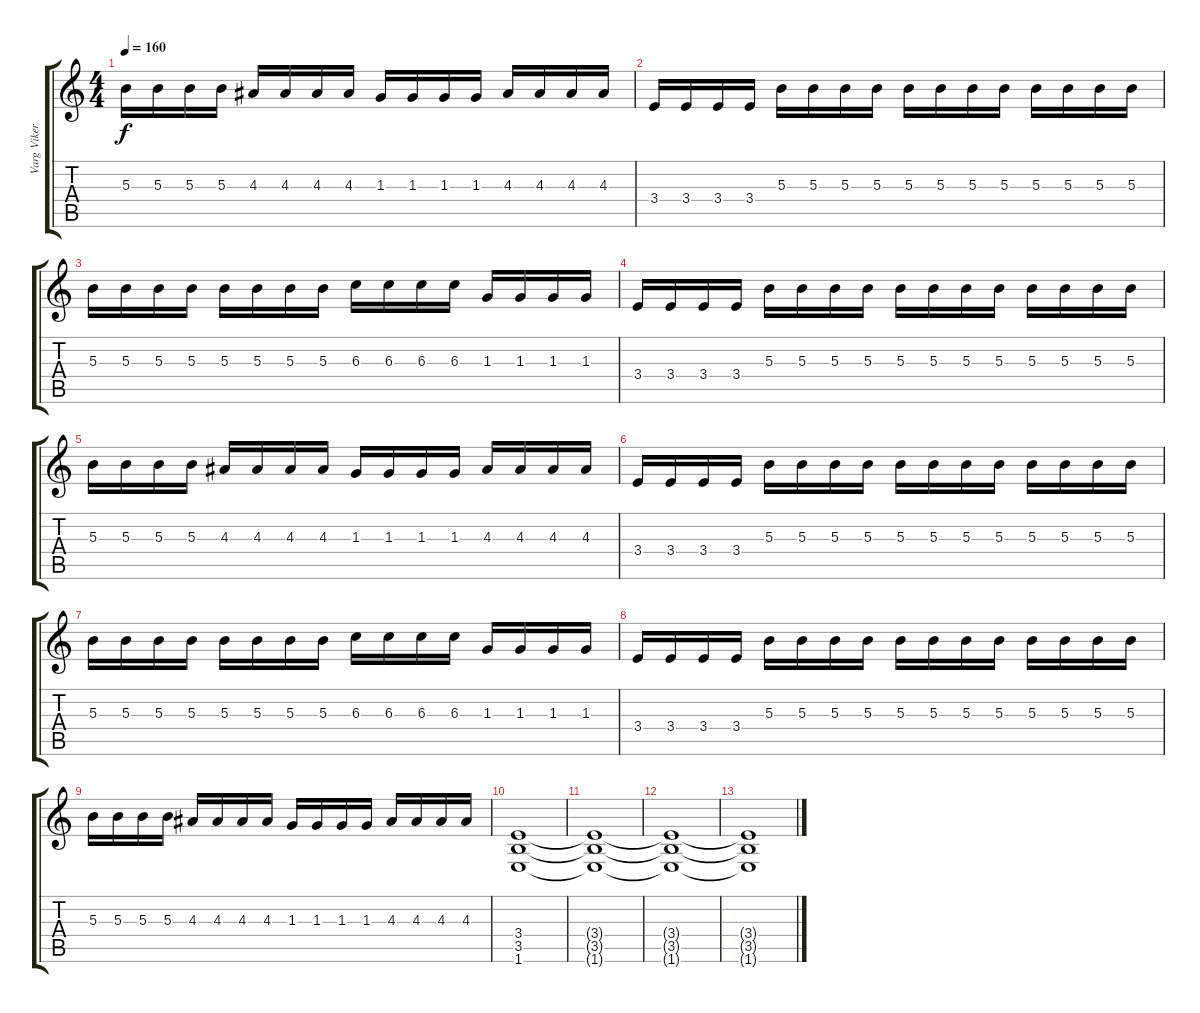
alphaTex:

\track ("Varg Vikernes" "Varg Viker") {instrument distortionguitar}
\staff {score tabs}
\tuning (Eb4 Bb3 Gb3 Db3 Ab2 Eb2) {hide}
\ts (4 4)
\tempo 160
\clef g2
\ks c
5.3.16{dy f} 5.3.16 5.3.16 5.3.16 4.3.16 4.3.16 4.3.16 4.3.16 1.3.16 1.3.16 1.3.16 1.3.16 4.3.16 4.3.16 4.3.16 4.3.16 |
3.4.16 3.4.16 3.4.16 3.4.16 5.3.16 5.3.16 5.3.16 5.3.16 5.3.16 5.3.16 5.3.16 5.3.16 5.3.16 5.3.16 5.3.16 5.3.16 |
5.3.16 5.3.16 5.3.16 5.3.16 5.3.16 5.3.16 5.3.16 5.3.16 6.3.16 6.3.16 6.3.16 6.3.16 1.3.16 1.3.16 1.3.16 1.3.16 |
3.4.16 3.4.16 3.4.16 3.4.16 5.3.16 5.3.16 5.3.16 5.3.16 5.3.16 5.3.16 5.3.16 5.3.16 5.3.16 5.3.16 5.3.16 5.3.16 |
5.3.16 5.3.16 5.3.16 5.3.16 4.3.16 4.3.16 4.3.16 4.3.16 1.3.16 1.3.16 1.3.16 1.3.16 4.3.16 4.3.16 4.3.16 4.3.16 |
3.4.16 3.4.16 3.4.16 3.4.16 5.3.16 5.3.16 5.3.16 5.3.16 5.3.16 5.3.16 5.3.16 5.3.16 5.3.16 5.3.16 5.3.16 5.3.16 |
5.3.16 5.3.16 5.3.16 5.3.16 5.3.16 5.3.16 5.3.16 5.3.16 6.3.16 6.3.16 6.3.16 6.3.16 1.3.16 1.3.16 1.3.16 1.3.16 |
3.4.16 3.4.16 3.4.16 3.4.16 5.3.16 5.3.16 5.3.16 5.3.16 5.3.16 5.3.16 5.3.16 5.3.16 5.3.16 5.3.16 5.3.16 5.3.16 |
5.3.16 5.3.16 5.3.16 5.3.16 4.3.16 4.3.16 4.3.16 4.3.16 1.3.16 1.3.16 1.3.16 1.3.16 4.3.16 4.3.16 4.3.16 4.3.16 |
(3.4 3.5 1.6).1 |
(3.4{t} 3.5{t} 1.6{t}).1 |
(3.4{t} 3.5{t} 1.6{t}).1 |
(3.4{t} 3.5{t} 1.6{t}).1
